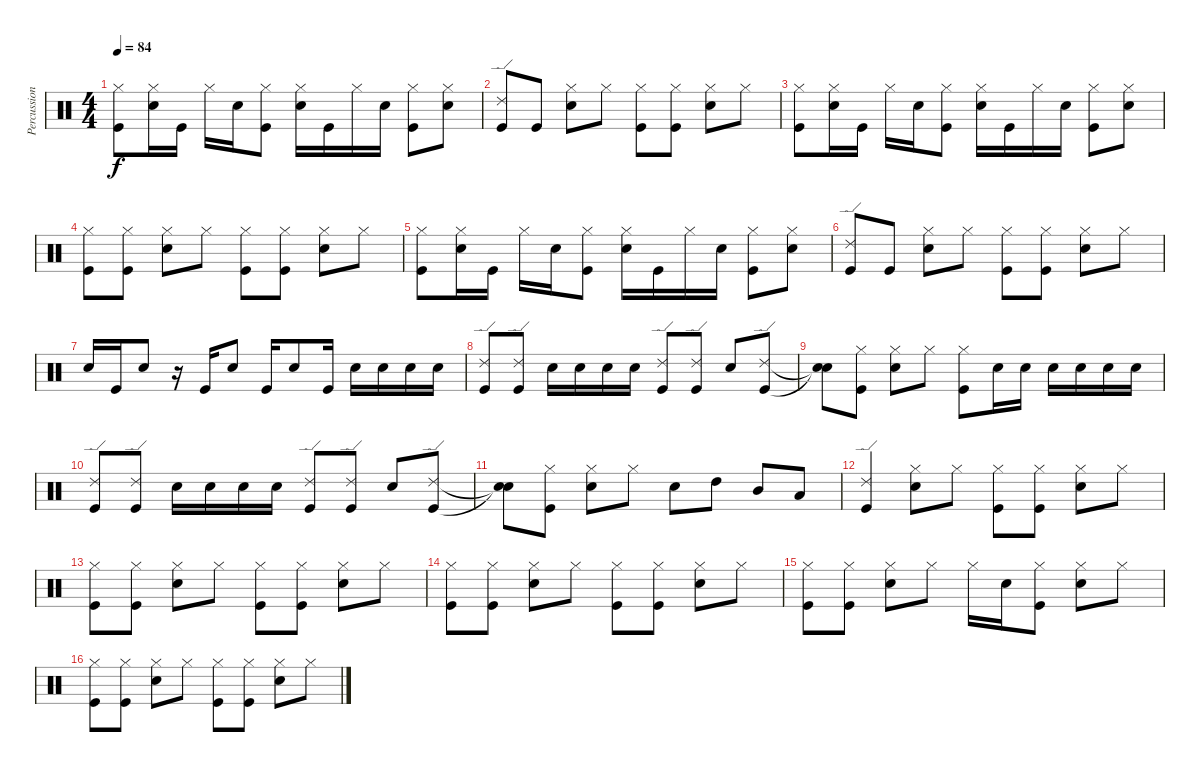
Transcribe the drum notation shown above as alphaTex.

\track ("Percussions" "Percussion") {instrument percussion}
\staff {score}
\articulation defaults
\ts (4 4)
\tempo 84
\clef neutral
\ks c
("Hi-Hat (closed)" "Kick (hit)").8{dy f} ("Hi-Hat (closed)" "Snare (hit) 2").16 "Kick (hit)".16 "Hi-Hat (closed)".16 "Snare (hit) 2".16 ("Hi-Hat (closed)" "Kick (hit)").8 ("Hi-Hat (closed)" "Snare (hit) 2").16 "Kick (hit)".16 "Hi-Hat (closed)".16 "Snare (hit) 2".16 ("Hi-Hat (closed)" "Kick (hit)").8 ("Hi-Hat (closed)" "Snare (hit) 2").8 |
("Ride (edge) 2" "Kick (hit)").8 "Kick (hit)".8 ("Hi-Hat (closed)" "Snare (hit) 2").8 "Hi-Hat (closed)".8 ("Hi-Hat (closed)" "Kick (hit)").8 ("Hi-Hat (closed)" "Kick (hit)").8 ("Hi-Hat (closed)" "Snare (hit) 2").8 "Hi-Hat (closed)".8 |
("Hi-Hat (closed)" "Kick (hit)").8 ("Hi-Hat (closed)" "Snare (hit) 2").16 "Kick (hit)".16 "Hi-Hat (closed)".16 "Snare (hit) 2".16 ("Hi-Hat (closed)" "Kick (hit)").8 ("Hi-Hat (closed)" "Snare (hit) 2").16 "Kick (hit)".16 "Hi-Hat (closed)".16 "Snare (hit) 2".16 ("Hi-Hat (closed)" "Kick (hit)").8 ("Hi-Hat (closed)" "Snare (hit) 2").8 |
("Hi-Hat (closed)" "Kick (hit)").8 ("Hi-Hat (closed)" "Kick (hit)").8 ("Hi-Hat (closed)" "Snare (hit) 2").8 "Hi-Hat (closed)".8 ("Hi-Hat (closed)" "Kick (hit)").8 ("Hi-Hat (closed)" "Kick (hit)").8 ("Hi-Hat (closed)" "Snare (hit) 2").8 "Hi-Hat (closed)".8 |
("Hi-Hat (closed)" "Kick (hit)").8 ("Hi-Hat (closed)" "Snare (hit) 2").16 "Kick (hit)".16 "Hi-Hat (closed)".16 "Snare (hit) 2".16 ("Hi-Hat (closed)" "Kick (hit)").8 ("Hi-Hat (closed)" "Snare (hit) 2").16 "Kick (hit)".16 "Hi-Hat (closed)".16 "Snare (hit) 2".16 ("Hi-Hat (closed)" "Kick (hit)").8 ("Hi-Hat (closed)" "Snare (hit) 2").8 |
("Ride (edge) 2" "Kick (hit)").8 "Kick (hit)".8 ("Hi-Hat (closed)" "Snare (hit) 2").8 "Hi-Hat (closed)".8 ("Hi-Hat (closed)" "Kick (hit)").8 ("Hi-Hat (closed)" "Kick (hit)").8 ("Hi-Hat (closed)" "Snare (hit) 2").8 "Hi-Hat (closed)".8 |
"Snare (hit) 2".16 "Kick (hit)".16 "Snare (hit) 2".8 r.16 "Kick (hit)".16 "Snare (hit) 2".8 "Kick (hit)".16 "Snare (hit) 2".8 "Kick (hit)".16 "Snare (hit) 2".16 "Snare (hit) 2".16 "Snare (hit) 2".16 "Snare (hit) 2".16 |
("Ride (edge) 2" "Kick (hit)").8 ("Ride (edge) 2" "Kick (hit)").8 "Snare (hit) 2".16 "Snare (hit) 2".16 "Snare (hit) 2".16 "Snare (hit) 2".16 ("Ride (edge) 2" "Kick (hit)").8 ("Ride (edge) 2" "Kick (hit)").8 "Snare (hit) 2".8 ("Ride (edge) 2" "Kick (hit)").8 |
("Snare (hit)"{t} "Snare (hit)"{t}).8 ("Hi-Hat (closed)" "Kick (hit)").8 ("Hi-Hat (closed)" "Snare (hit) 2").8 "Hi-Hat (closed)".8 ("Hi-Hat (closed)" "Kick (hit)").8 "Snare (hit) 2".16 "Snare (hit) 2".16 "Snare (hit) 2".16 "Snare (hit) 2".16 "Snare (hit) 2".16 "Snare (hit) 2".16 |
("Ride (edge) 2" "Kick (hit)").8 ("Ride (edge) 2" "Kick (hit)").8 "Snare (hit) 2".16 "Snare (hit) 2".16 "Snare (hit) 2".16 "Snare (hit) 2".16 ("Ride (edge) 2" "Kick (hit)").8 ("Ride (edge) 2" "Kick (hit)").8 "Snare (hit) 2".8 ("Ride (edge) 2" "Kick (hit)").8 |
("Snare (hit)"{t} "Snare (hit)"{t}).8 ("Hi-Hat (closed)" "Kick (hit)").8 ("Hi-Hat (closed)" "Snare (hit) 2").8 "Hi-Hat (closed)".8 "Snare (hit) 2".8 "High Tom (hit)".8 "Mid Tom (hit)".8 "Low Tom (hit)".8 |
("Ride (edge) 2" "Kick (hit)").4 ("Hi-Hat (closed)" "Snare (hit) 2").8 "Hi-Hat (closed)".8 ("Hi-Hat (closed)" "Kick (hit)").8 ("Hi-Hat (closed)" "Kick (hit)").8 ("Hi-Hat (closed)" "Snare (hit) 2").8 "Hi-Hat (closed)".8 |
("Hi-Hat (closed)" "Kick (hit)").8 ("Hi-Hat (closed)" "Kick (hit)").8 ("Hi-Hat (closed)" "Snare (hit) 2").8 "Hi-Hat (closed)".8 ("Hi-Hat (closed)" "Kick (hit)").8 ("Hi-Hat (closed)" "Kick (hit)").8 ("Hi-Hat (closed)" "Snare (hit) 2").8 "Hi-Hat (closed)".8 |
("Hi-Hat (closed)" "Kick (hit)").8 ("Hi-Hat (closed)" "Kick (hit)").8 ("Hi-Hat (closed)" "Snare (hit) 2").8 "Hi-Hat (closed)".8 ("Hi-Hat (closed)" "Kick (hit)").8 ("Hi-Hat (closed)" "Kick (hit)").8 ("Hi-Hat (closed)" "Snare (hit) 2").8 "Hi-Hat (closed)".8 |
("Hi-Hat (closed)" "Kick (hit)").8 ("Hi-Hat (closed)" "Kick (hit)").8 ("Hi-Hat (closed)" "Snare (hit) 2").8 "Hi-Hat (closed)".8 "Hi-Hat (closed)".16 "Snare (hit) 2".16 ("Hi-Hat (closed)" "Kick (hit)").8 ("Hi-Hat (closed)" "Snare (hit) 2").8 "Hi-Hat (closed)".8 |
("Hi-Hat (closed)" "Kick (hit)").8 ("Hi-Hat (closed)" "Kick (hit)").8 ("Hi-Hat (closed)" "Snare (hit) 2").8 "Hi-Hat (closed)".8 ("Hi-Hat (closed)" "Kick (hit)").8 ("Hi-Hat (closed)" "Kick (hit)").8 ("Hi-Hat (closed)" "Snare (hit) 2").8 "Hi-Hat (closed)".8
